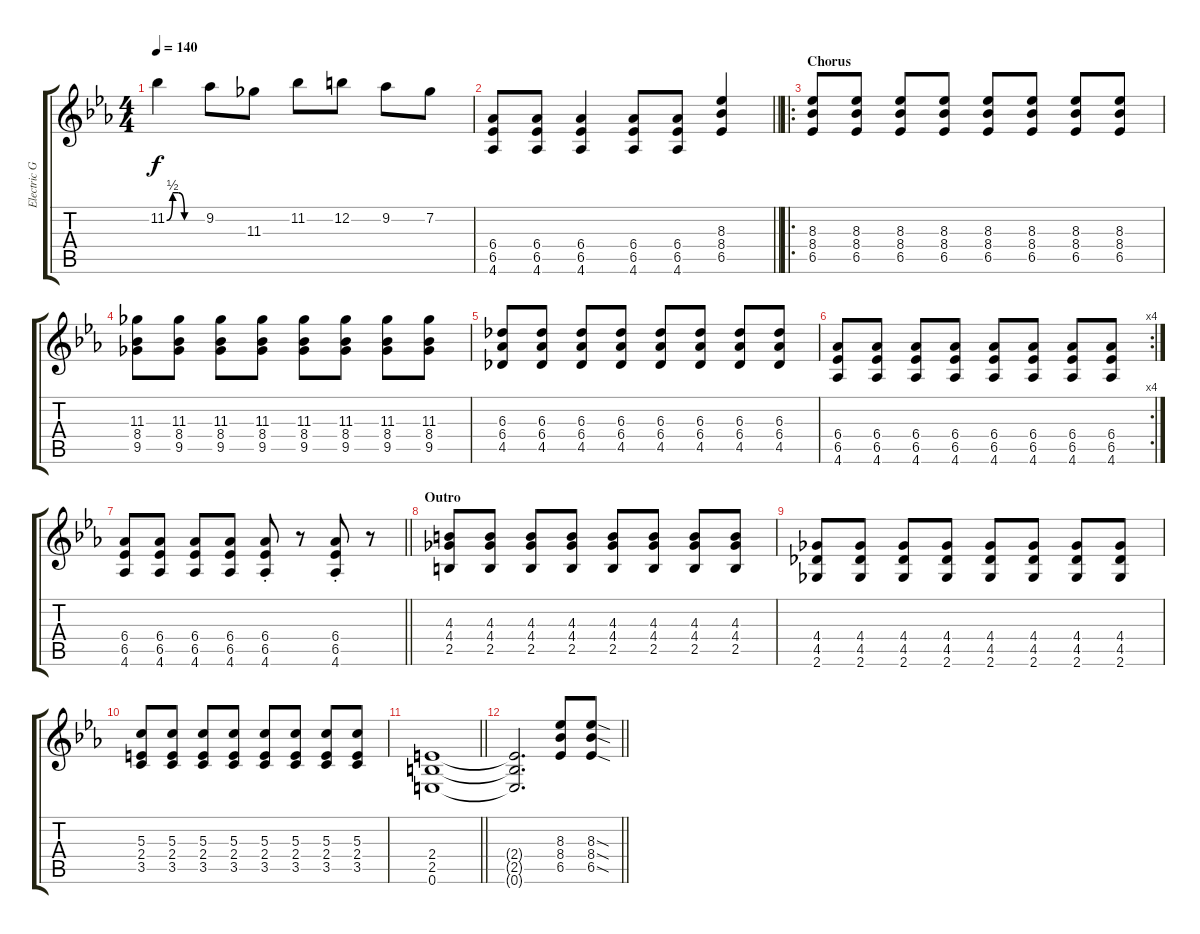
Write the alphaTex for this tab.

\track ("Electric Guitar (Jordan)" "Electric G") {instrument overdrivenguitar}
\staff {score tabs}
\tuning (E4 B3 G3 D3 A2 E2) {hide}
\ts (4 4)
\tempo 140
\clef g2
\ks cminor
11.2{be (custom 0 0 10 2 20 2 30 0 60 0)}.4{dy f} 9.2.8 11.3.8 11.2.8 12.2.8 9.2.8 7.2.8 |
\barLineRight lightlight
(6.4 6.5 4.6).8 (6.4 6.5 4.6).8 (6.4 6.5 4.6).4 (6.4 6.5 4.6).8 (6.4 6.5 4.6).8 (8.3 8.4 6.5).4 |
\ro
\section ("" "Chorus")
(8.3 8.4 6.5).8 (8.3 8.4 6.5).8 (8.3 8.4 6.5).8 (8.3 8.4 6.5).8 (8.3 8.4 6.5).8 (8.3 8.4 6.5).8 (8.3 8.4 6.5).8 (8.3 8.4 6.5).8 |
(11.3 8.4 9.5).8 (11.3 8.4 9.5).8 (11.3 8.4 9.5).8 (11.3 8.4 9.5).8 (11.3 8.4 9.5).8 (11.3 8.4 9.5).8 (11.3 8.4 9.5).8 (11.3 8.4 9.5).8 |
(6.3 6.4 4.5).8 (6.3 6.4 4.5).8 (6.3 6.4 4.5).8 (6.3 6.4 4.5).8 (6.3 6.4 4.5).8 (6.3 6.4 4.5).8 (6.3 6.4 4.5).8 (6.3 6.4 4.5).8 |
\rc 4
(6.4 6.5 4.6).8 (6.4 6.5 4.6).8 (6.4 6.5 4.6).8 (6.4 6.5 4.6).8 (6.4 6.5 4.6).8 (6.4 6.5 4.6).8 (6.4 6.5 4.6).8 (6.4 6.5 4.6).8 |
\barLineRight lightlight
(6.4 6.5 4.6).8 (6.4 6.5 4.6).8 (6.4 6.5 4.6).8 (6.4 6.5 4.6).8 (6.4{st} 6.5{st} 4.6{st}).8 r.8 (6.4{st} 6.5{st} 4.6{st}).8 r.8 |
\section ("" "Outro")
(4.3 4.4 2.5).8 (4.3 4.4 2.5).8 (4.3 4.4 2.5).8 (4.3 4.4 2.5).8 (4.3 4.4 2.5).8 (4.3 4.4 2.5).8 (4.3 4.4 2.5).8 (4.3 4.4 2.5).8 |
(4.4 4.5 2.6).8 (4.4 4.5 2.6).8 (4.4 4.5 2.6).8 (4.4 4.5 2.6).8 (4.4 4.5 2.6).8 (4.4 4.5 2.6).8 (4.4 4.5 2.6).8 (4.4 4.5 2.6).8 |
(5.3 2.4 3.5).8 (5.3 2.4 3.5).8 (5.3 2.4 3.5).8 (5.3 2.4 3.5).8 (5.3 2.4 3.5).8 (5.3 2.4 3.5).8 (5.3 2.4 3.5).8 (5.3 2.4 3.5).8 |
\barLineRight lightlight
(2.4 2.5 0.6).1 |
\barLineRight lightlight
(2.4{t} 2.5{t} 0.6{t}).2{d} (8.3 8.4 6.5).8 (8.3{sod} 8.4{sod} 6.5{sod}).8
